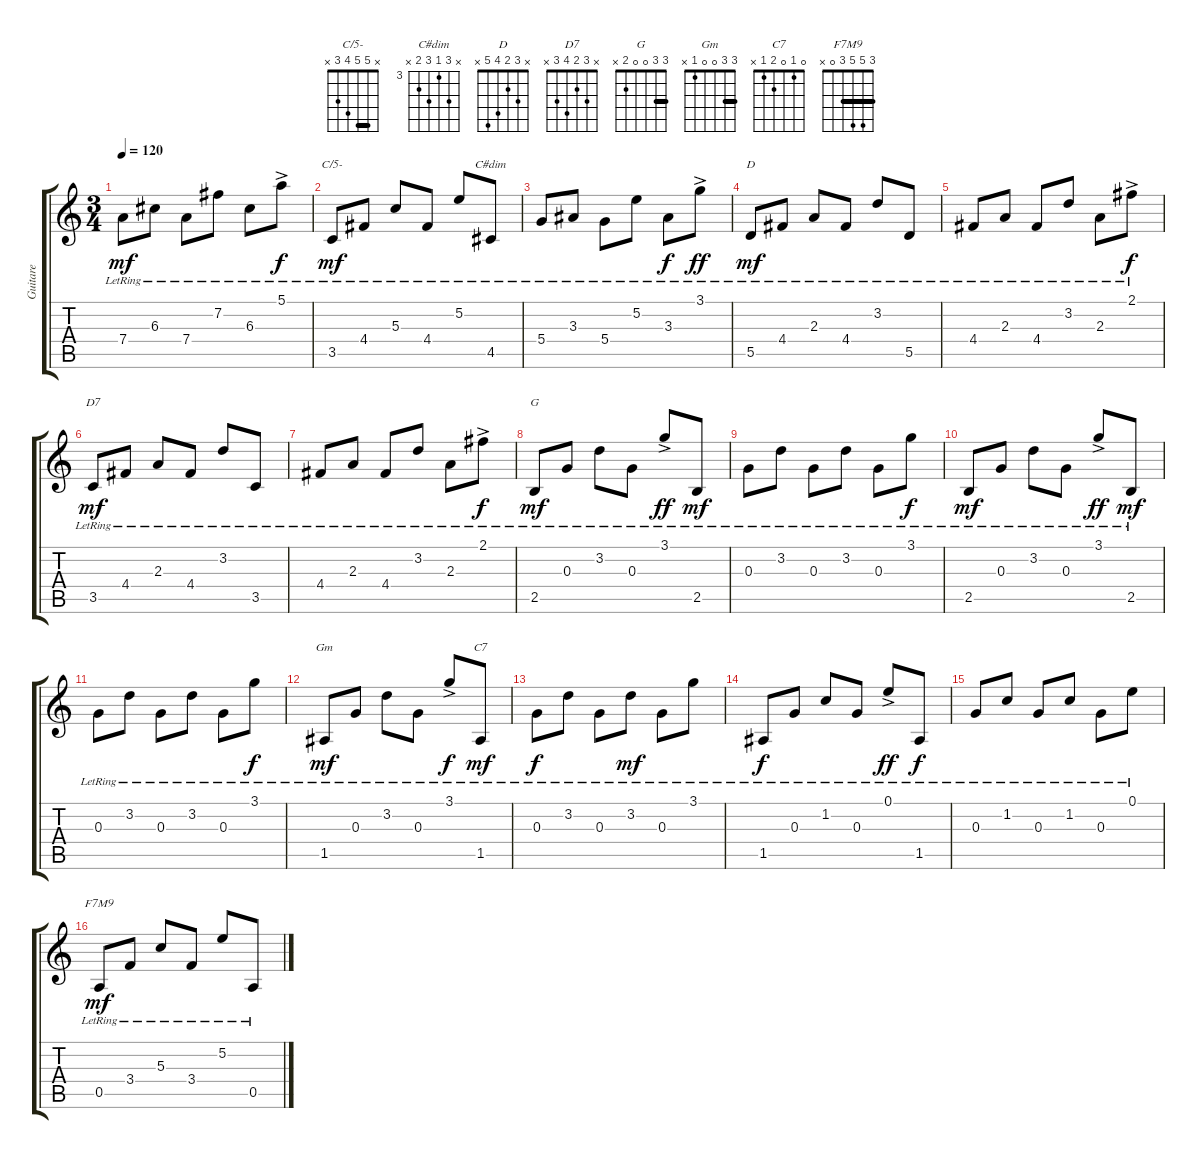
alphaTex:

\track ("Guitare" "Guitare") {instrument acousticguitarnylon}
\staff {score tabs}
\tuning (E4 B3 G3 D3 A2 E2) {hide}
\chord ("C/5-" x 5 5 4 3 x) {barre 5}
\chord ("C#dim" x 5 3 5 4 x) {firstfret 3}
\chord ("D" x 3 2 4 5 x)
\chord ("D7" x 3 2 4 3 x)
\chord ("G" 3 3 0 0 2 x) {barre 3}
\chord ("Gm" 3 3 0 0 1 x) {barre 3}
\chord ("C7" 0 1 0 2 1 x)
\chord ("F7M9" 3 5 5 3 0 x) {barre 3}
\ts (3 4)
\tempo 120
\clef g2
\ks c
7.4{lr}.8{dy mf} 6.3{lr}.8 7.4{lr}.8 7.2{lr}.8 6.3{lr}.8 5.1{ac lr}.8{dy f} |
3.5{lr}.8{ch "C/5-" dy mf} 4.4{lr}.8 5.3{lr}.8 4.4{lr}.8 5.2{lr}.8 4.5{lr}.8{ch "C#dim"} |
5.4{lr}.8 3.3{lr}.8 5.4{lr}.8 5.2{lr}.8 3.3{lr}.8{dy f} 3.1{ac lr}.8{dy ff} |
5.5{lr}.8{ch "D" dy mf} 4.4{lr}.8 2.3{lr}.8 4.4{lr}.8 3.2{lr}.8 5.5{lr}.8 |
4.4{lr}.8 2.3{lr}.8 4.4{lr}.8 3.2{lr}.8 2.3{lr}.8 2.1{ac lr}.8{dy f} |
3.5{lr}.8{ch "D7" dy mf} 4.4{lr}.8 2.3{lr}.8 4.4{lr}.8 3.2{lr}.8 3.5{lr}.8 |
4.4{lr}.8 2.3{lr}.8 4.4{lr}.8 3.2{lr}.8 2.3{lr}.8 2.1{ac lr}.8{dy f} |
2.5{lr}.8{ch "G" dy mf} 0.3{lr}.8 3.2{lr}.8 0.3{lr}.8 3.1{ac lr}.8{dy ff} 2.5{lr}.8{dy mf} |
0.3{lr}.8 3.2{lr}.8 0.3{lr}.8 3.2{lr}.8 0.3{lr}.8 3.1{lr}.8{dy f} |
2.5{lr}.8{dy mf} 0.3{lr}.8 3.2{lr}.8 0.3{lr}.8 3.1{ac lr}.8{dy ff} 2.5{lr}.8{dy mf} |
0.3{lr}.8 3.2{lr}.8 0.3{lr}.8 3.2{lr}.8 0.3{lr}.8 3.1{lr}.8{dy f} |
1.5{lr}.8{ch "Gm" dy mf} 0.3{lr}.8 3.2{lr}.8 0.3{lr}.8 3.1{ac lr}.8{dy f} 1.5{lr}.8{ch "C7" dy mf} |
0.3{lr}.8{dy f} 3.2{lr}.8 0.3{lr}.8 3.2{lr}.8{dy mf} 0.3{lr}.8 3.1{lr}.8 |
1.5{lr}.8{dy f} 0.3{lr}.8 1.2{lr}.8 0.3{lr}.8 0.1{ac lr}.8{dy ff} 1.5{lr}.8{dy f} |
0.3{lr}.8 1.2{lr}.8 0.3{lr}.8 1.2{lr}.8 0.3{lr}.8 0.1{lr}.8 |
0.5{lr}.8{ch "F7M9" dy mf} 3.4{lr}.8 5.3{lr}.8 3.4{lr}.8 5.2{lr}.8 0.5{lr}.8
